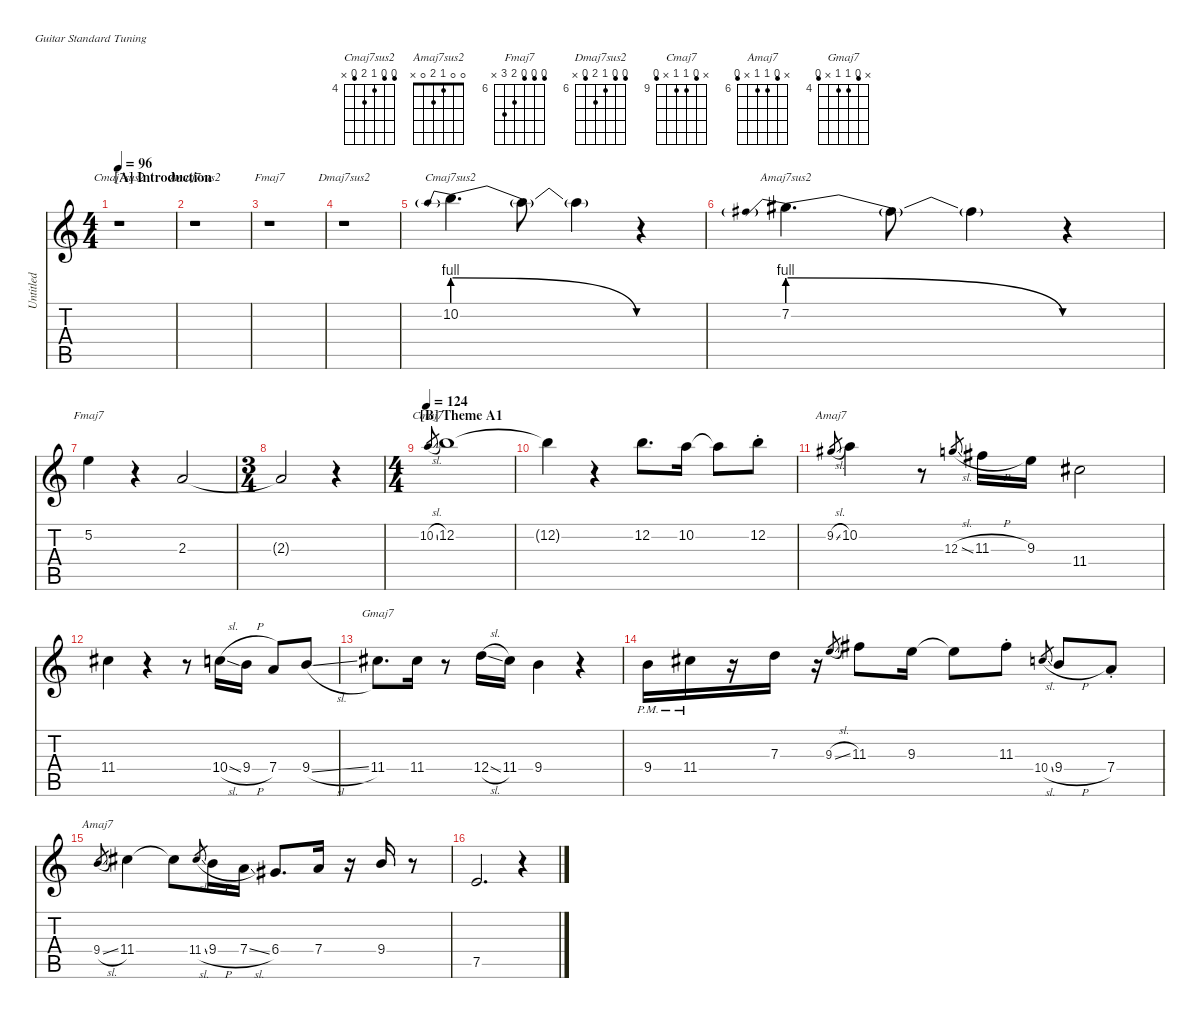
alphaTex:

\defaultSystemsLayout 4
\hideDynamics
\bracketExtendMode nobrackets
\otherSystemsTrackNameOrientation horizontal
\track ("Untitled" "Untitled") {instrument overdrivenguitar}
\staff {score tabs}
\tuning (E4 B3 G3 D3 A2 E2)
\chord ("Cmaj7sus2" 3 3 4 5 3 x) {firstfret 4}
\chord ("Amaj7sus2" 0 0 1 2 0 x)
\chord ("Fmaj7" 5 5 5 7 8 x) {firstfret 6}
\chord ("Dmaj7sus2" 5 5 6 7 5 x) {firstfret 6}
\chord ("Cmaj7" x 8 9 9 x 8) {firstfret 9}
\chord ("Amaj7" x 5 6 6 x 5) {firstfret 6}
\chord ("Gmaj7" x 3 4 4 x 3) {firstfret 4}
\ts (4 4)
\section ("A" "Introduction")
\tempo 96
\clef g2
\ks c
r.1{ch "Cmaj7sus2" dy mf instrument overdrivenguitar beam Down} |
r.1{ch "Amaj7sus2" beam Down} |
r.1{ch "Fmaj7" beam Down} |
r.1{ch "Dmaj7sus2" beam Down} |
10.2{be (prebendrelease 0 4 60 0)}.4{d ch "Cmaj7sus2" beam Down} 10.2{t}.8{beam Down} 10.2{t}.4{beam Down} r.4{beam Down} |
7.2{be (prebendrelease 0 4 60 0)}.4{d ch "Amaj7sus2" beam Down} 7.2{t acc #}.8{beam Down} 7.2{t acc #}.4{beam Down} r.4{beam Down} |
5.2.4{ch "Fmaj7" beam Down} r.4{beam Down} 2.3.2{beam Up} |
\ts (3 4)
2.3{t}.2{beam Up} r.4{beam Up} |
\ts (4 4)
\section ("B" "Theme A1")
\tempo 124
10.2{sl}.8{ch "Cmaj7" gr beam Up} 12.2.1{beam Down} |
12.2{t}.4{beam Down} r.4{beam Down} 12.2.8{d beam Down} 10.2.16{beam Down} 10.2{t}.8{beam Down} 12.2{st}.8{beam Down} |
9.2{sl acc #}.8{ch "Amaj7" gr beam Up} 10.2.4{beam Down} r.8{beam Down} 12.3{sl}.8{gr beam Up} 11.3{h acc #}.16{beam Down} 9.3.16{beam Down} 11.4{acc #}.2{beam Down} |
11.4{acc #}.4{beam Down} r.4{beam Down} r.8{beam Down} 10.4{sl}.16{beam Down} 9.4{h}.16{beam Down} 7.4.8{beam Up} 9.4{sl}.8{beam Up} |
11.4{acc #}.8{d ch "Gmaj7" beam Down} 11.4{acc #}.16{beam Down} r.8{beam Down} 12.4{sl}.16{beam Down} 11.4{acc #}.16{beam Down} 9.4.4{beam Down} r.4{beam Down} |
9.4{pm}.16{beam Down} 11.4{pm acc #}.16{beam Down} r.16{beam Down} 7.3.16{beam Down} r.16{beam Down} 9.3{sl}.8{gr beam Up} 11.3{acc #}.8{beam Down} 9.3.16{beam Down} 9.3{t}.8{beam Down} 11.3{st acc #}.8{beam Down} 10.4{sl}.8{gr beam Up} 9.4{h}.8{beam Up} 7.4{st}.8{beam Up} |
9.4{sl}.8{ch "Amaj7" gr beam Up} 11.4{acc #}.4{beam Down} 11.4{t acc #}.8{beam Down} 11.4{sl acc #}.8{gr beam Up} 9.4{h}.16{beam Down} 7.4{sl}.16{beam Down} 6.4{acc #}.8{d beam Up} 7.4.16{beam Up} r.16{beam Up} 9.4.16{beam Up} r.8{beam Up} |
7.5.2{d beam Up} r.4{beam Up}
